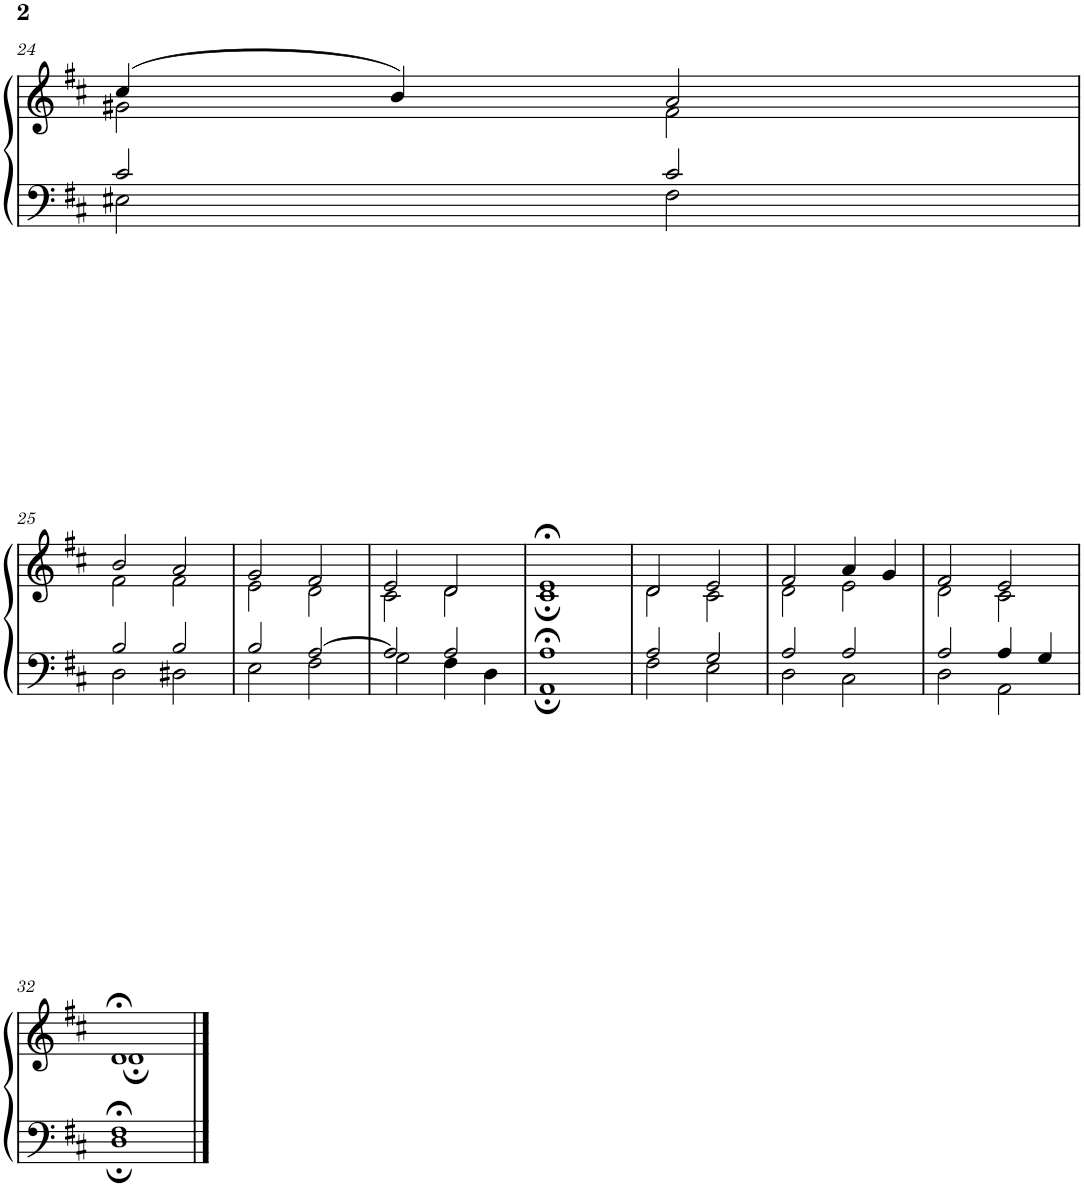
**kern	**kern
*part1	*part1
*staff2	*staff1
*I"Piano	*
*I'Pno.	*
!!LO:PB:g=z
*clefF4	*clefG2
*k[f#c#]	*k[f#c#]
*M4/4	*M4/4
*met(c)	*met(c)
=24	=24
*^	*^
2c#/	2E#X\	(4cc#/	2g#X\
.	.	4b/)	.
2c#/	2F#\	2a/	2f#\
!!LO:LB:g=z	!!
=25	=25	=25	=25
2B/	2D\	2b/	2f#\
2B/	2D#X\	2a/	2f#\
=26	=26	=26	=26
2B/	2E\	2g/	2e\
[2A/	2F#\	2f#/	2d\
=27	=27	=27	=27
2A/]	2G\	2e/	2c#\
2A/	4F#\	2d/	2d\
.	4D\	.	.
=28	=28	=28	=28
1A;<	1AA;	1e;<	1c#;
=29	=29	=29	=29
2A/	2F#\	2d/	2d\
2G/	2E\	2e/	2c#\
=30	=30	=30	=30
2A/	2D\	2f#/	2d\
2A/	2C#\	4a/	2e\
.	.	4g/	.
=31	=31	=31	=31
2A/	2D\	2f#/	2d\
4A/	2AA\	2e/	2c#\
4G/	.	.	.
!!LO:LB:g=z	!!
=32	=32	=32	=32
1F#;<	1D;	1d;<	1d;
*v	*v	*	*
*	*v	*v
==	==
*-	*-
